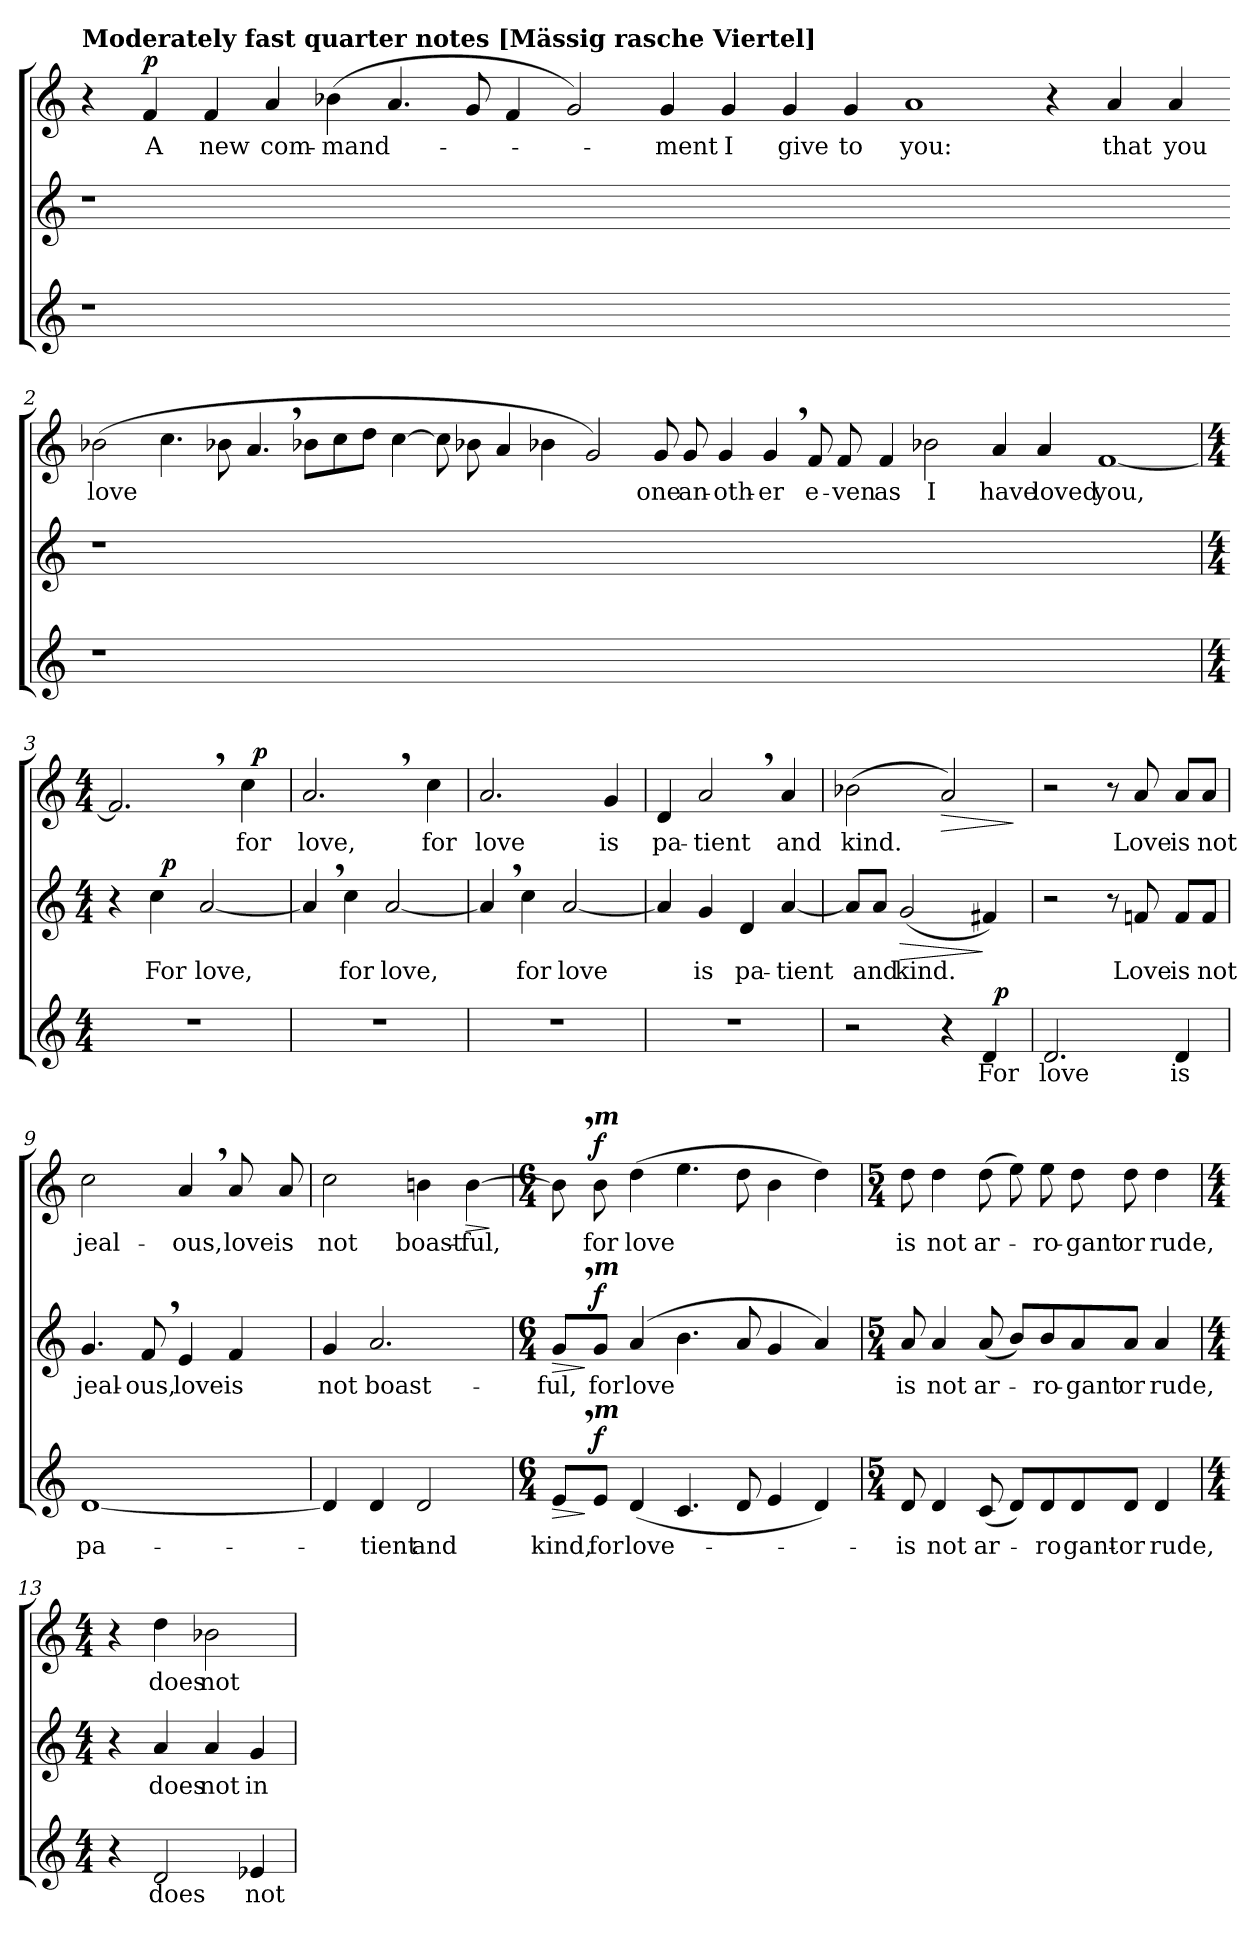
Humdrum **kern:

**kern	**text	**dynam	**kern	**text	**dynam	**kern	**text	**dynam
*part3	*part3	*part3	*part2	*part2	*part2	*part1	*part1	*part1
*staff3	*staff3	*staff3	*staff2	*staff2	*staff2	*staff1	*staff1	*staff1
*clefG2	*	*	*clefG2	*	*	*clefG2	*	*
*k[]	*	*	*k[]	*	*	*k[]	*	*
*C:	*	*	*C:	*	*	*C:	*	*
=1	=1	=1	=1	=1	=1	=1	=1	=1
!	!	!	!	!	!	!LO:TX:a:B:t=Moderately fast quarter notes [Mässig rasche Viertel]	!	!
1r	.	.	1r	.	.	4r	.	.
!	!	!	!	!	!	!	!LO:LY:b	!LO:DY:a
.	.	.	.	.	.	4f/	A	p
!	!	!	!	!	!	!	!LO:LY:b	!
.	.	.	.	.	.	4f/	new	.
!	!	!	!	!	!	!	!LO:LY:b	!
.	.	.	.	.	.	4a/	com-	.
!	!	!	!	!	!	!	!LO:LY:b	!
00ryy	.	.	00ryy	.	.	(>4b-X\	-mand-	.
.	.	.	.	.	.	4.a/	.	.
.	.	.	.	.	.	8g/	.	.
.	.	.	.	.	.	4f/	.	.
.	.	.	.	.	.	2g/)	.	.
!	!	!	!	!	!	!	!LO:LY:b	!
.	.	.	.	.	.	4g/	-ment	.
!	!	!	!	!	!	!	!LO:LY:b	!
.	.	.	.	.	.	4g/	I	.
!	!	!	!	!	!	!	!LO:LY:b	!
.	.	.	.	.	.	4g/	give	.
!	!	!	!	!	!	!	!LO:LY:b	!
.	.	.	.	.	.	4g/	to	.
!	!	!	!	!	!	!	!LO:LY:b	!
.	.	.	.	.	.	1a	you:	.
.	.	.	.	.	.	4r	.	.
!	!	!	!	!	!	!	!LO:LY:b	!
.	.	.	.	.	.	4a/	that	.
!	!	!	!	!	!	!	!LO:LY:b	!
4ryy	.	.	4ryy	.	.	4a/	you	.
!!LO:LB:g=z
=2-	=2-	=2-	=2-	=2-	=2-	=2-	=2-	=2-
!	!	!	!	!	!	!	!LO:LY:b	!
1r	.	.	1r	.	.	(>2b-X\	love	.
.	.	.	.	.	.	4.cc\	.	.
.	.	.	.	.	.	8b-X\	.	.
00ryy	.	.	00ryy	.	.	4.a,>/	.	.
.	.	.	.	.	.	8b-X\L	.	.
.	.	.	.	.	.	8cc\	.	.
.	.	.	.	.	.	8dd\J	.	.
.	.	.	.	.	.	[4cc\	.	.
.	.	.	.	.	.	8cc\]	.	.
.	.	.	.	.	.	8b-X\	.	.
.	.	.	.	.	.	4a/	.	.
.	.	.	.	.	.	4b-X\	.	.
.	.	.	.	.	.	2g/)	.	.
!	!	!	!	!	!	!	!LO:LY:b	!
.	.	.	.	.	.	8g/	one	.
!	!	!	!	!	!	!	!LO:LY:b	!
.	.	.	.	.	.	8g/	an-	.
!	!	!	!	!	!	!	!LO:LY:b	!
.	.	.	.	.	.	4g/	-oth-	.
!	!	!	!	!	!	!	!LO:LY:b	!
.	.	.	.	.	.	4g,>/	-er	.
!	!	!	!	!	!	!	!LO:LY:b	!
.	.	.	.	.	.	8f/	e-	.
!	!	!	!	!	!	!	!LO:LY:b	!
.	.	.	.	.	.	8f/	-ven	.
!	!	!	!	!	!	!	!LO:LY:b	!
.	.	.	.	.	.	4f/	as	.
!	!	!	!	!	!	!	!LO:LY:b	!
.	.	.	.	.	.	2b-X\	I	.
!	!	!	!	!	!	!	!LO:LY:b	!
1.ryy	.	.	1.ryy	.	.	4a/	have	.
!	!	!	!	!	!	!	!LO:LY:b	!
.	.	.	.	.	.	4a/	loved	.
!	!	!	!	!	!	!	!LO:LY:b	!
.	.	.	.	.	.	[1f	you,	.
!!LO:LB:g=z
=3	=3	=3	=3	=3	=3	=3	=3	=3
*M4/4	*	*	*M4/4	*	*	*M4/4	*	*
*	*	*	*^	*	*	*^	*	*
1r	.	.	4r	4ryy	.	.	2.f,>/]	2ryy	.	.
!	!	!	!	!	!LO:LY:b	!	!	!	!	!
.	.	.	4cc\	32ryy	For	.	.	.	.	.
!	!	!	!	!	!	!LO:DY:a	!	!	!	!
.	.	.	.	2ryy	.	p	.	.	.	.
!	!	!	!	!	!LO:LY:b	!	!	!	!	!
.	.	.	[2a/	.	love,	.	.	4ryy	.	.
!	!	!	!	!	!	!	!	!	!LO:LY:b	!
.	.	.	.	.	.	.	4cc\	32ryy	for	.
!	!	!	!	!	!	!	!	!	!	!LO:DY:a
.	.	.	.	8..ryy	.	.	.	8..ryy	.	p
=4	=4	=4	=4	=4	=4	=4	=4	=4	=4	=4
!	!	!	!	!	!	!	!	!	!LO:LY:b	!
*	*	*	*v	*v	*	*	*	*	*	*
*	*	*	*	*	*	*v	*v	*	*
1r	.	.	4a,>/]	.	.	2.a,>/	love,	.
!	!	!	!	!LO:LY:b	!	!	!	!
.	.	.	4cc\	for	.	.	.	.
!	!	!	!	!LO:LY:b	!	!	!	!
.	.	.	[2a/	love,	.	.	.	.
!	!	!	!	!	!	!	!LO:LY:b	!
.	.	.	.	.	.	4cc\	for	.
=5	=5	=5	=5	=5	=5	=5	=5	=5
!	!	!	!	!	!	!	!LO:LY:b	!
1r	.	.	4a,>/]	.	.	2.a/	love	.
!	!	!	!	!LO:LY:b	!	!	!	!
.	.	.	4cc\	for	.	.	.	.
!	!	!	!	!LO:LY:b	!	!	!	!
.	.	.	[2a/	love	.	.	.	.
!	!	!	!	!	!	!	!LO:LY:b	!
.	.	.	.	.	.	4g/	is	.
=6	=6	=6	=6	=6	=6	=6	=6	=6
!	!	!	!	!	!	!	!LO:LY:b	!
1r	.	.	4a/]	.	.	4d/	pa-	.
!	!	!	!	!LO:LY:b	!	!	!LO:LY:b	!
.	.	.	4g/	is	.	2a,>/	-tient	.
!	!	!	!	!LO:LY:b	!	!	!	!
.	.	.	4d/	pa-	.	.	.	.
!	!	!	!	!LO:LY:b	!	!	!LO:LY:b	!
.	.	.	[4a/	-tient	.	4a/	and	.
=7	=7	=7	=7	=7	=7	=7	=7	=7
!	!	!	!	!	!	!	!LO:LY:b	!
*^	*	*	*	*	*	*	*	*
2r	2ryy	.	.	8a/L]	.	.	(>2b-X\	kind.	.
!	!	!	!	!	!LO:LY:b	!	!	!	!
.	.	.	.	8a/J	and	.	.	.	.
!	!	!	!	!	!LO:LY:b	!LO:HP:b	!	!	!
.	.	.	.	(<2g/	kind.	>	.	.	.
!	!	!	!	!	!	!	!	!	!LO:HP:b
4r	4ryy	.	.	.	.	.	2a/)	.	>
!	!	!LO:LY:b	!	!	!	!	!	!	!
4d/	32ryy	For	.	4f#X/)	.	]	.	.	.
!	!	!	!LO:DY:a	!	!	!	!	!	!
.	8..ryy	.	p	.	.	.	.	.	.
.	.	.	.	.	.	.	.	.	]
=8	=8	=8	=8	=8	=8	=8	=8	=8	=8
!	!	!LO:LY:b	!	!	!	!	!	!	!
*v	*v	*	*	*	*	*	*	*	*
2.d/	love	.	2r	.	.	2r	.	.
.	.	.	8r	.	.	8r	.	.
!	!	!	!	!LO:LY:b	!	!	!LO:LY:b	!
.	.	.	8fn/	Love	.	8a/	Love	.
!	!LO:LY:b	!	!	!LO:LY:b	!	!	!LO:LY:b	!
4d/	is	.	8f/L	is	.	8a/L	is	.
!	!	!	!	!LO:LY:b	!	!	!LO:LY:b	!
.	.	.	8f/J	not	.	8a/J	not	.
!!LO:LB:g=z
=9	=9	=9	=9	=9	=9	=9	=9	=9
!	!LO:LY:b	!	!	!LO:LY:b	!	!	!LO:LY:b	!
[1d	pa-	.	4.g/	jeal-	.	2cc\	jeal-	.
!	!	!	!	!LO:LY:b	!	!	!	!
.	.	.	8f,>/	-ous,	.	.	.	.
!	!	!	!	!LO:LY:b	!	!	!LO:LY:b	!
.	.	.	4e/	love	.	4a,>/	-ous,	.
!	!	!	!	!LO:LY:b	!	!	!LO:LY:b	!
.	.	.	4f/	is	.	8a/	love	.
!	!	!	!	!	!	!	!LO:LY:b	!
.	.	.	.	.	.	8a/	is	.
=10	=10	=10	=10	=10	=10	=10	=10	=10
!	!	!	!	!LO:LY:b	!	!	!LO:LY:b	!
4d/]	.	.	4g/	not	.	2cc\	not	.
!	!LO:LY:b	!	!	!LO:LY:b	!	!	!	!
4d/	-tient	.	2.a/	boast-	.	.	.	.
!	!LO:LY:b	!	!	!	!	!	!LO:LY:b	!
2d/	and	.	.	.	.	4bn\	boast-	.
!	!	!	!	!	!	!	!LO:LY:b	!LO:HP:b
.	.	.	.	.	.	[4b\	-ful,	>
.	.	.	.	.	.	.	.	]
=11	=11	=11	=11	=11	=11	=11	=11	=11
*M6/4	*	*	*M6/4	*	*	*M6/4	*	*
!	!LO:LY:b	!LO:HP:b	!	!LO:LY:b	!LO:HP:b	!	!	!
8e,>/L	kind,	>	8g,>/L	-ful,	>	8b,>\]	.	.
!	!	!	!	!	!	!LO:TX:a:Bi:t=m	!	!
!	!	!	!LO:TX:a:Bi:t=m	!	!	!	!	!
!LO:TX:a:Bi:t=m	!	!	!	!	!	!	!	!
!	!LO:LY:b	!LO:DY:n=1:a	!	!LO:LY:b	!LO:DY:n=1:a	!	!LO:LY:b	!LO:DY:a
8e/J	for	] f	8g/J	for	] f	8b\	for	f
!	!LO:LY:b	!	!	!LO:LY:b	!	!	!LO:LY:b	!
(<4d/	love-	.	(4a/	love	.	(>4dd\	love	.
4.c/	.	.	4.b\	.	.	4.ee\	.	.
8d/	.	.	8a/	.	.	8dd\	.	.
4e/	.	.	4g/	.	.	4b\	.	.
4d/)	.	.	4a/)	.	.	4dd\)	.	.
!!LO:PB:g=z
=12	=12	=12	=12	=12	=12	=12	=12	=12
*M5/4	*	*	*M5/4	*	*	*M5/4	*	*
!	!LO:LY:b	!	!	!LO:LY:b	!	!	!LO:LY:b	!
8d/	-is	.	8a/	is	.	8dd\	is	.
!	!LO:LY:b	!	!	!LO:LY:b	!	!	!LO:LY:b	!
4d/	not	.	4a/	not	.	4dd\	not	.
!	!LO:LY:b	!	!	!LO:LY:b	!	!	!LO:LY:b	!
(<8c/	ar-	.	(8a/	ar-	.	(>8dd\	ar-	.
8d/L)	.	.	8b/L)	.	.	8ee\)	.	.
!	!LO:LY:b	!	!	!LO:LY:b	!	!	!LO:LY:b	!
8d/	-ro	.	8b/	-ro-	.	8ee\	-ro-	.
!	!LO:LY:b	!	!	!LO:LY:b	!	!	!LO:LY:b	!
8d/	gant-	.	8a/	-gant	.	8dd\	-gant	.
!	!LO:LY:b	!	!	!LO:LY:b	!	!	!LO:LY:b	!
8d/J	-or	.	8a/J	or	.	8dd\	or	.
!	!LO:LY:b	!	!	!LO:LY:b	!	!	!LO:LY:b	!
4d/	rude,	.	4a/	rude,	.	4dd\	rude,	.
=13	=13	=13	=13	=13	=13	=13	=13	=13
*M4/4	*	*	*M4/4	*	*	*M4/4	*	*
4r	.	.	4r	.	.	4r	.	.
!	!LO:LY:b	!	!	!LO:LY:b	!	!	!LO:LY:b	!
2d/	does	.	4a/	does	.	4dd\	does	.
!	!	!	!	!LO:LY:b	!	!	!LO:LY:b	!
.	.	.	4a/	not	.	2b-X\	not	.
!	!LO:LY:b	!	!	!LO:LY:b	!	!	!	!
4e-X/	not	.	4g/	in-	.	.	.	.
=	=	=	=	=	=	=	=	=
*-	*-	*-	*-	*-	*-	*-	*-	*-
